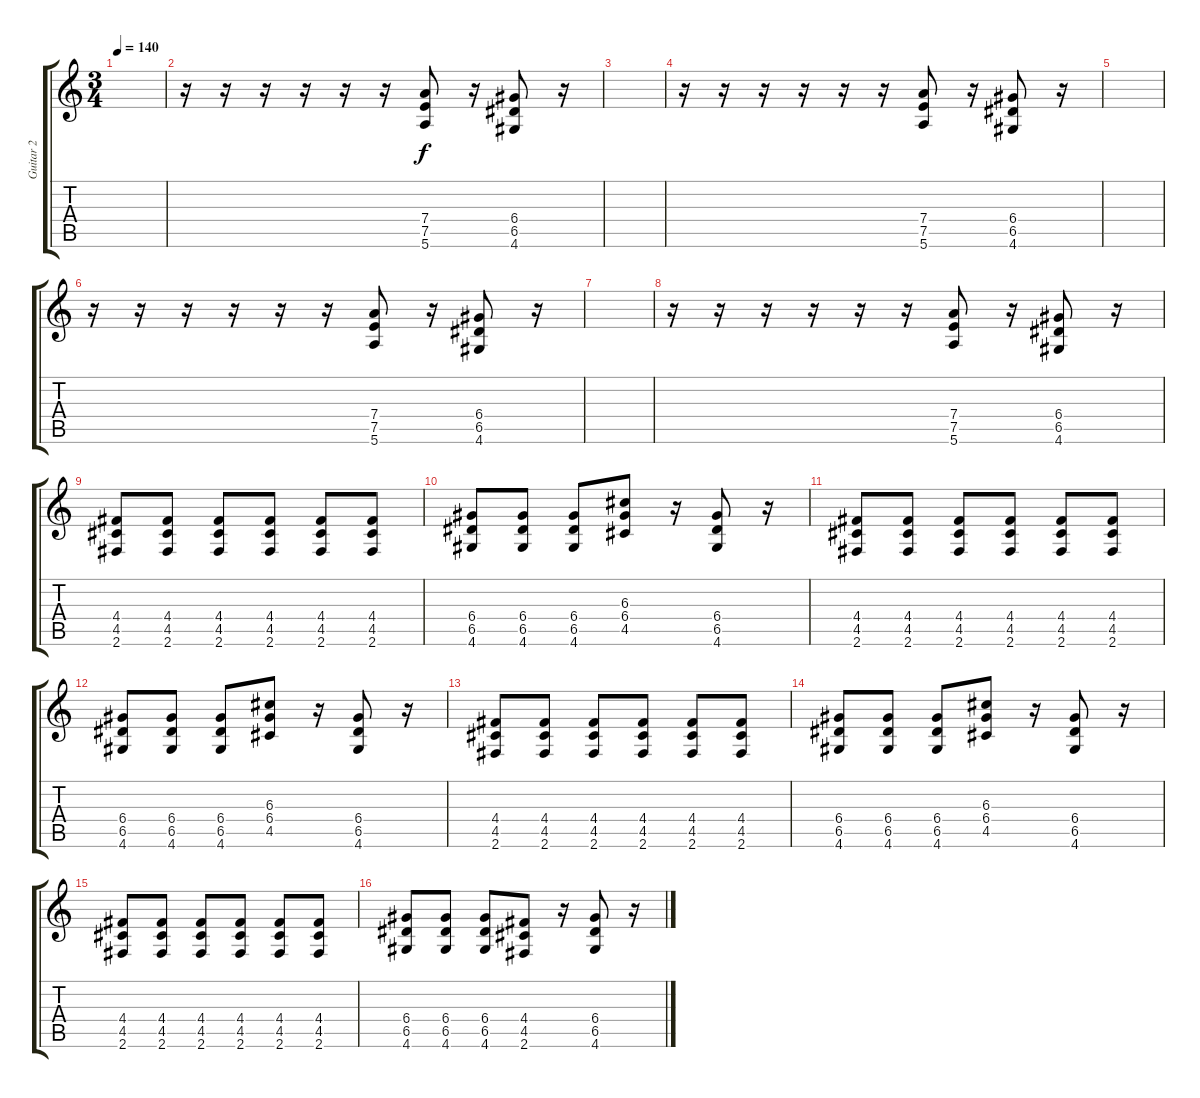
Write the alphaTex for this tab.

\track ("Guitar 2" "Guitar 2") {instrument distortionguitar}
\staff {score tabs}
\tuning (E4 B3 G3 D3 A2 E2) {hide}
\ts (3 4)
\tempo 140
\clef g2
\ks c
|
r.16 r.16 r.16 r.16 r.16 r.16 (7.4 7.5 5.6).8 r.16 (6.4 6.5 4.6).8 r.16 |
|
r.16 r.16 r.16 r.16 r.16 r.16 (7.4 7.5 5.6).8 r.16 (6.4 6.5 4.6).8 r.16 |
|
r.16 r.16 r.16 r.16 r.16 r.16 (7.4 7.5 5.6).8 r.16 (6.4 6.5 4.6).8 r.16 |
|
r.16 r.16 r.16 r.16 r.16 r.16 (7.4 7.5 5.6).8 r.16 (6.4 6.5 4.6).8 r.16 |
(4.4 4.5 2.6).8 (4.4 4.5 2.6).8 (4.4 4.5 2.6).8 (4.4 4.5 2.6).8 (4.4 4.5 2.6).8 (4.4 4.5 2.6).8 |
(6.4 6.5 4.6).8 (6.4 6.5 4.6).8 (6.4 6.5 4.6).8 (6.3 6.4 4.5).8 r.16 (6.4 6.5 4.6).8 r.16 |
(4.4 4.5 2.6).8 (4.4 4.5 2.6).8 (4.4 4.5 2.6).8 (4.4 4.5 2.6).8 (4.4 4.5 2.6).8 (4.4 4.5 2.6).8 |
(6.4 6.5 4.6).8 (6.4 6.5 4.6).8 (6.4 6.5 4.6).8 (6.3 6.4 4.5).8 r.16 (6.4 6.5 4.6).8 r.16 |
(4.4 4.5 2.6).8 (4.4 4.5 2.6).8 (4.4 4.5 2.6).8 (4.4 4.5 2.6).8 (4.4 4.5 2.6).8 (4.4 4.5 2.6).8 |
(6.4 6.5 4.6).8 (6.4 6.5 4.6).8 (6.4 6.5 4.6).8 (6.3 6.4 4.5).8 r.16 (6.4 6.5 4.6).8 r.16 |
(4.4 4.5 2.6).8 (4.4 4.5 2.6).8 (4.4 4.5 2.6).8 (4.4 4.5 2.6).8 (4.4 4.5 2.6).8 (4.4 4.5 2.6).8 |
(6.4 6.5 4.6).8 (6.4 6.5 4.6).8 (6.4 6.5 4.6).8 (4.4 4.5 2.6).8 r.16 (6.4 6.5 4.6).8 r.16
